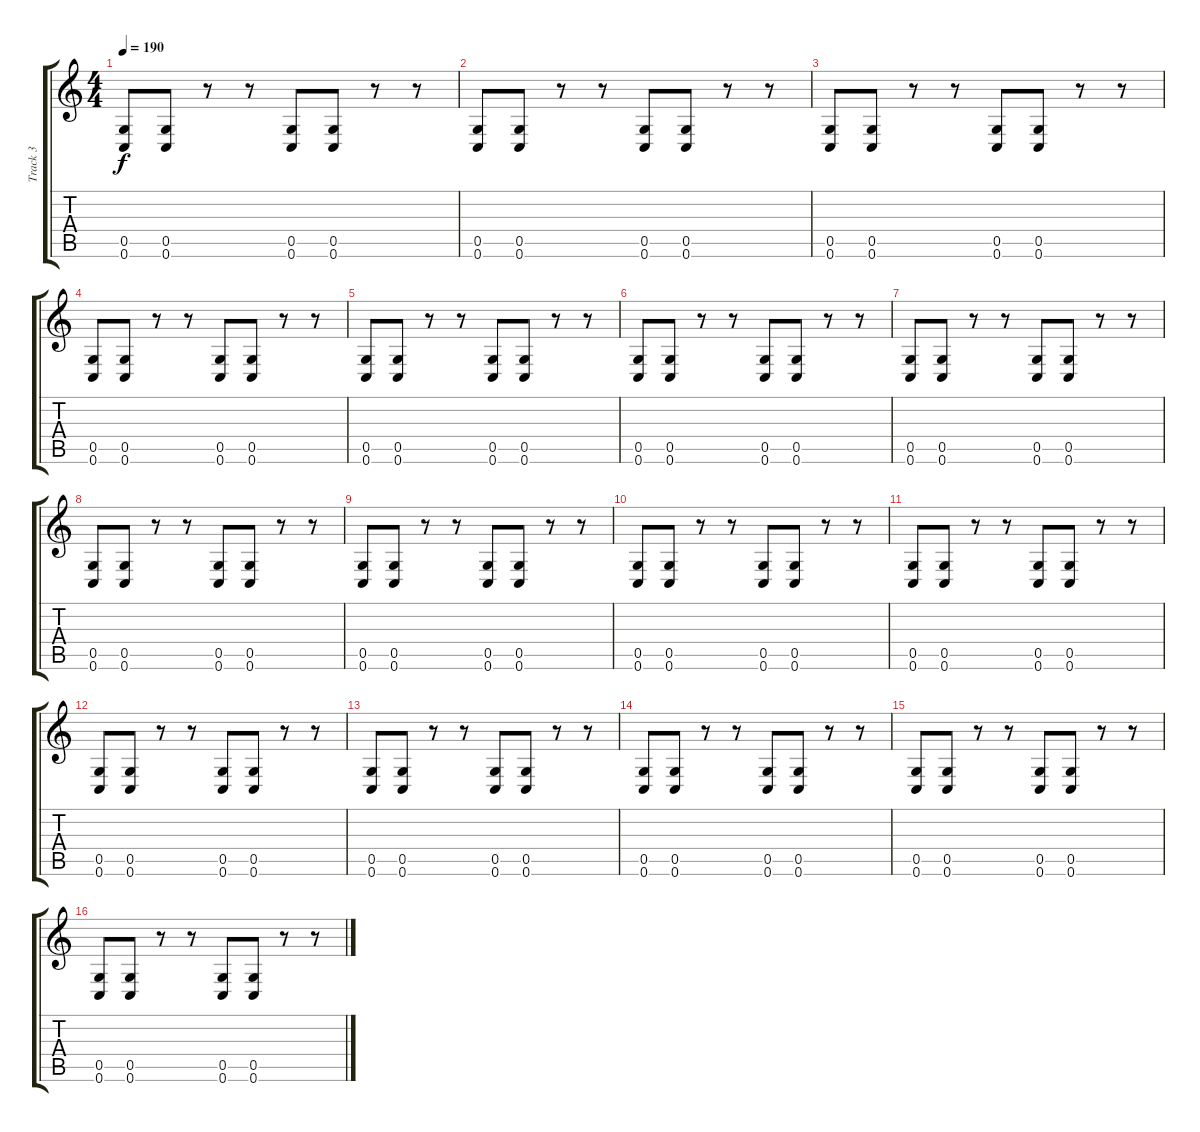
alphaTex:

\track ("Track 3" "Track 3") {instrument overdrivenguitar}
\staff {score tabs}
\tuning (D4 A3 F3 C3 G2 C2) {hide}
\ts (4 4)
\tempo 190
\clef g2
\ks c
(0.5 0.6).8{dy f} (0.5 0.6).8 r.8 r.8 (0.5 0.6).8 (0.5 0.6).8 r.8 r.8 |
(0.5 0.6).8 (0.5 0.6).8 r.8 r.8 (0.5 0.6).8 (0.5 0.6).8 r.8 r.8 |
(0.5 0.6).8 (0.5 0.6).8 r.8 r.8 (0.5 0.6).8 (0.5 0.6).8 r.8 r.8 |
(0.5 0.6).8 (0.5 0.6).8 r.8 r.8 (0.5 0.6).8 (0.5 0.6).8 r.8 r.8 |
(0.5 0.6).8 (0.5 0.6).8 r.8 r.8 (0.5 0.6).8 (0.5 0.6).8 r.8 r.8 |
(0.5 0.6).8 (0.5 0.6).8 r.8 r.8 (0.5 0.6).8 (0.5 0.6).8 r.8 r.8 |
(0.5 0.6).8 (0.5 0.6).8 r.8 r.8 (0.5 0.6).8 (0.5 0.6).8 r.8 r.8 |
(0.5 0.6).8 (0.5 0.6).8 r.8 r.8 (0.5 0.6).8 (0.5 0.6).8 r.8 r.8 |
(0.5 0.6).8 (0.5 0.6).8 r.8 r.8 (0.5 0.6).8 (0.5 0.6).8 r.8 r.8 |
(0.5 0.6).8 (0.5 0.6).8 r.8 r.8 (0.5 0.6).8 (0.5 0.6).8 r.8 r.8 |
(0.5 0.6).8 (0.5 0.6).8 r.8 r.8 (0.5 0.6).8 (0.5 0.6).8 r.8 r.8 |
(0.5 0.6).8 (0.5 0.6).8 r.8 r.8 (0.5 0.6).8 (0.5 0.6).8 r.8 r.8 |
(0.5 0.6).8 (0.5 0.6).8 r.8 r.8 (0.5 0.6).8 (0.5 0.6).8 r.8 r.8 |
(0.5 0.6).8 (0.5 0.6).8 r.8 r.8 (0.5 0.6).8 (0.5 0.6).8 r.8 r.8 |
(0.5 0.6).8 (0.5 0.6).8 r.8 r.8 (0.5 0.6).8 (0.5 0.6).8 r.8 r.8 |
(0.5 0.6).8 (0.5 0.6).8 r.8 r.8 (0.5 0.6).8 (0.5 0.6).8 r.8 r.8
